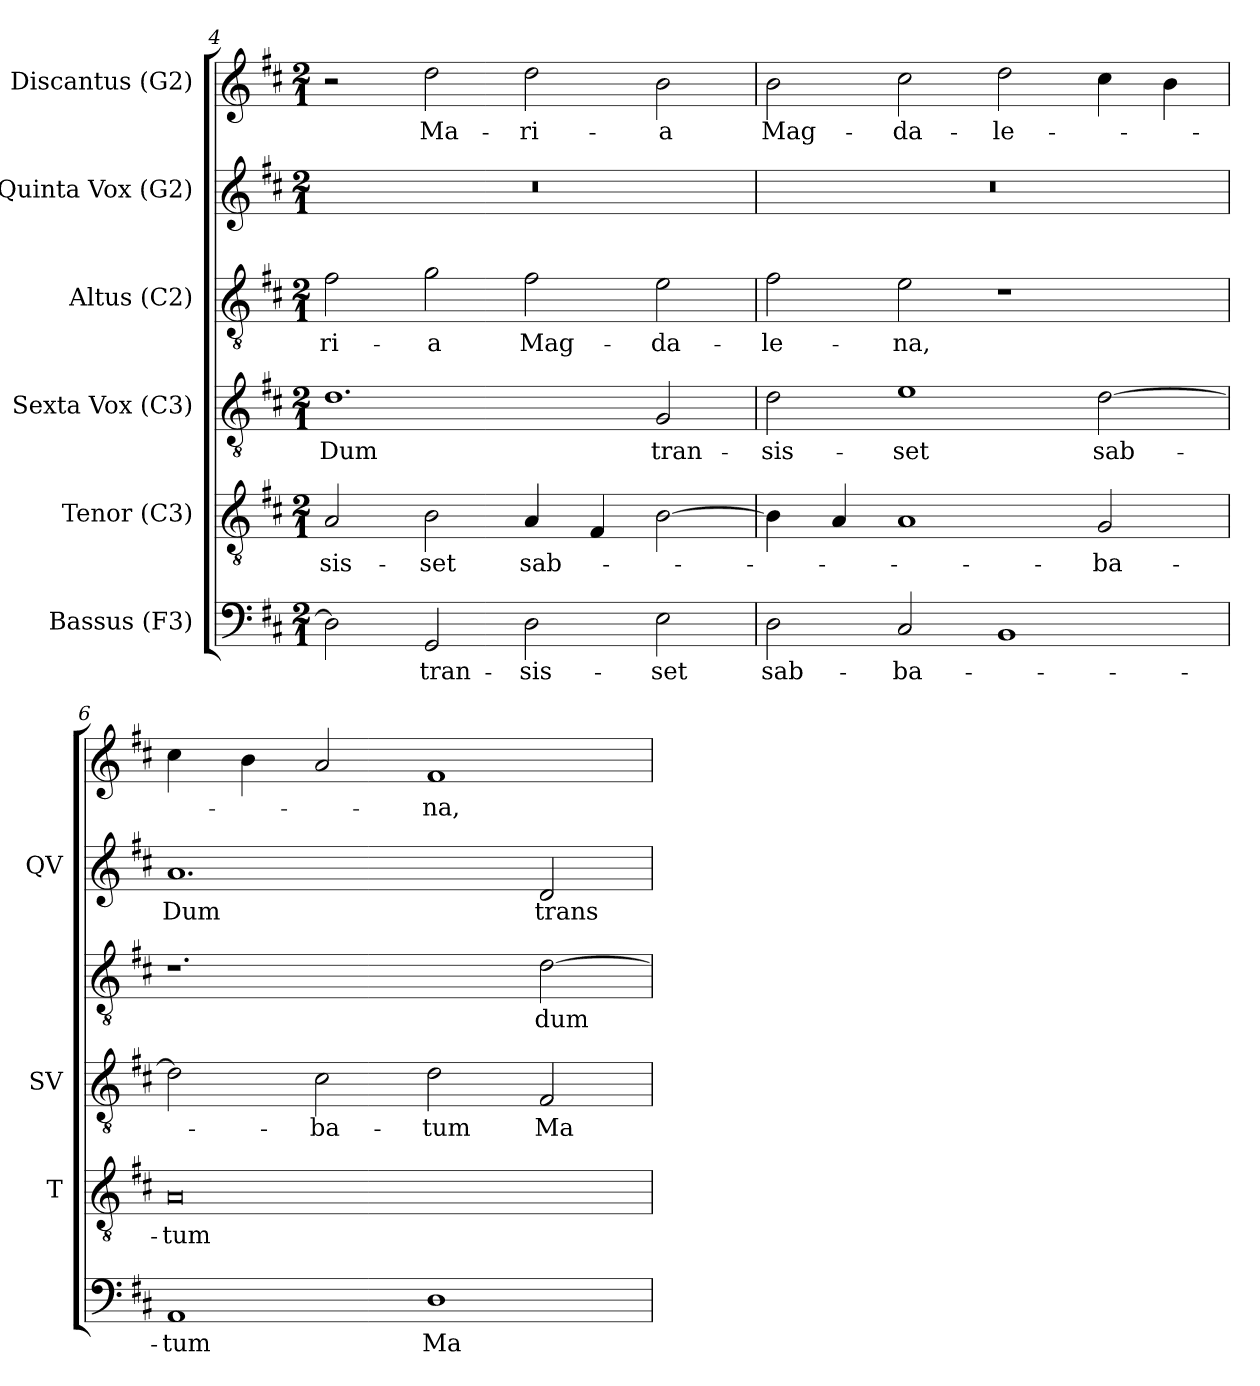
**kern	**text	**kern	**text	**kern	**text	**kern	**text	**kern	**text	**kern	**text
*part6	*part6	*part5	*part5	*part4	*part4	*part3	*part3	*part2	*part2	*part1	*part1
*staff6	*staff6	*staff5	*staff5	*staff4	*staff4	*staff3	*staff3	*staff2	*staff2	*staff1	*staff1
*I"Bassus (F3)	*	*I"Tenor (C3)	*	*I"Sexta Vox (C3)	*	*I"Altus (C2)	*	*I"Quinta Vox (G2)	*	*I"Discantus (G2)	*
*	*	*I'T	*	*I'SV	*	*	*	*I'QV	*	*	*
*clefF4	*	*clefGv2	*	*clefGv2	*	*clefGv2	*	*clefG2	*	*clefG2	*
*	*	*	*	*	*	*ITrd7c12	*	*	*	*	*
*k[f#c#]	*	*k[f#c#]	*	*k[f#c#]	*	*k[f#c#]	*	*k[f#c#]	*	*k[f#c#]	*
*D:	*	*D:	*	*D:	*	*D:	*	*D:	*	*D:	*
*M2/1	*	*M2/1	*	*M2/1	*	*M2/1	*	*M2/1	*	*M2/1	*
=4	=4	=4	=4	=4	=4	=4	=4	=4	=4	=4	=4
!	!	!	!LO:LY:b:color=#000000	!	!	!	!	!	!	!	!
!	!	!	!	!	!LO:LY:b:color=#000000	!	!	!	!	!	!
!	!	!	!	!	!	!	!LO:LY:b:color=#000000	!LO:N:vis=1	!	!	!
2Di\]	.	2Ai/	-sis-	1.di	Dum	2F#i\	-ri-	0r	.	2r	.
!	!LO:LY:b:color=#000000	!	!	!	!	!	!	!	!	!	!
!	!	!	!LO:LY:b:color=#000000	!	!	!	!	!	!	!	!
!	!	!	!	!	!	!	!LO:LY:b:color=#000000	!	!	!	!
!	!	!	!	!	!	!	!	!	!	!	!LO:LY:b:color=#000000
2GGi/	tran-	2Bi\	-set	.	.	2Gi\	-a	.	.	2ddi\	Ma-
!	!LO:LY:b:color=#000000	!	!	!	!	!	!	!	!	!	!
!	!	!	!LO:LY:b:color=#000000	!	!	!	!	!	!	!	!
!	!	!	!	!	!	!	!LO:LY:b:color=#000000	!	!	!	!
!	!	!	!	!	!	!	!	!	!	!	!LO:LY:b:color=#000000
2Di\	-sis-	4Ai/	sab-	.	.	2F#i\	Mag-	.	.	2ddi\	-ri-
.	.	4F#i/	.	.	.	.	.	.	.	.	.
!	!LO:LY:b:color=#000000	!	!	!	!	!	!	!	!	!	!
!	!	!	!	!	!LO:LY:b:color=#000000	!	!	!	!	!	!
!	!	!	!	!	!	!	!LO:LY:b:color=#000000	!	!	!	!
!	!	!	!	!	!	!	!	!	!	!	!LO:LY:b:color=#000000
2Ei\	-set	[2Bi\	.	2Gi/	tran-	2Ei\	-da-	.	.	2bi\	-a
!!LO:LB:g=z
=5	=5	=5	=5	=5	=5	=5	=5	=5	=5	=5	=5
!	!LO:LY:b:color=#000000	!	!	!	!	!	!	!	!	!	!
!	!	!	!	!	!LO:LY:b:color=#000000	!	!	!	!	!	!
!	!	!	!	!	!	!	!LO:LY:b:color=#000000	!LO:N:vis=1	!	!	!
!	!	!	!	!	!	!	!	!	!	!	!LO:LY:b:color=#000000
2Di\	sab-	4Bi\]	.	2di\	-sis-	2F#i\	-le-	0r	.	2bi\	Mag-
.	.	4Ai/	.	.	.	.	.	.	.	.	.
!	!LO:LY:b:color=#000000	!	!	!	!	!	!	!	!	!	!
!	!	!	!	!	!LO:LY:b:color=#000000	!	!	!	!	!	!
!	!	!	!	!	!	!	!LO:LY:b:color=#000000	!	!	!	!
!	!	!	!	!	!	!	!	!	!	!	!LO:LY:b:color=#000000
2C#i/	-ba-	1Ai	.	1ei	-set	2Ei\	-na,	.	.	2cc#i\	-da-
!	!	!	!	!	!	!	!	!	!	!	!LO:LY:b:color=#000000
1BBi	.	.	.	.	.	1r	.	.	.	2ddi\	-le-
!	!	!	!LO:LY:b:color=#000000	!	!	!	!	!	!	!	!
!	!	!	!	!	!LO:LY:b:color=#000000	!	!	!	!	!	!
.	.	2Gi/	-ba-	[2di\	sab-	.	.	.	.	4cc#i\	.
.	.	.	.	.	.	.	.	.	.	4bi\	.
=6	=6	=6	=6	=6	=6	=6	=6	=6	=6	=6	=6
!	!LO:LY:b:color=#000000	!	!	!	!	!	!	!	!	!	!
!	!	!	!LO:LY:b:color=#000000	!	!	!	!	!	!	!	!
!	!	!	!	!	!	!	!	!	!LO:LY:b:color=#000000	!	!
1AAi	-tum	0Ai	-tum	2di\]	.	1.r	.	1.ai	Dum	4cc#i\	.
.	.	.	.	.	.	.	.	.	.	4bi\	.
!	!	!	!	!	!LO:LY:b:color=#000000	!	!	!	!	!	!
.	.	.	.	2c#i\	-ba-	.	.	.	.	2ai/	.
!	!LO:LY:b:color=#000000	!	!	!	!	!	!	!	!	!	!
!	!	!	!	!	!LO:LY:b:color=#000000	!	!	!	!	!	!
!	!	!	!	!	!	!	!	!	!	!	!LO:LY:b:color=#000000
1Di	Ma-	.	.	2di\	-tum	.	.	.	.	1f#i	-na,
!	!	!	!	!	!LO:LY:b:color=#000000	!	!	!	!	!	!
!	!	!	!	!	!	!	!LO:LY:b:color=#000000	!	!	!	!
!	!	!	!	!	!	!	!	!	!LO:LY:b:color=#000000	!	!
.	.	.	.	2F#i/	Ma-	[2Di\	dum	2di/	trans-	.	.
=	=	=	=	=	=	=	=	=	=	=	=
*-	*-	*-	*-	*-	*-	*-	*-	*-	*-	*-	*-
